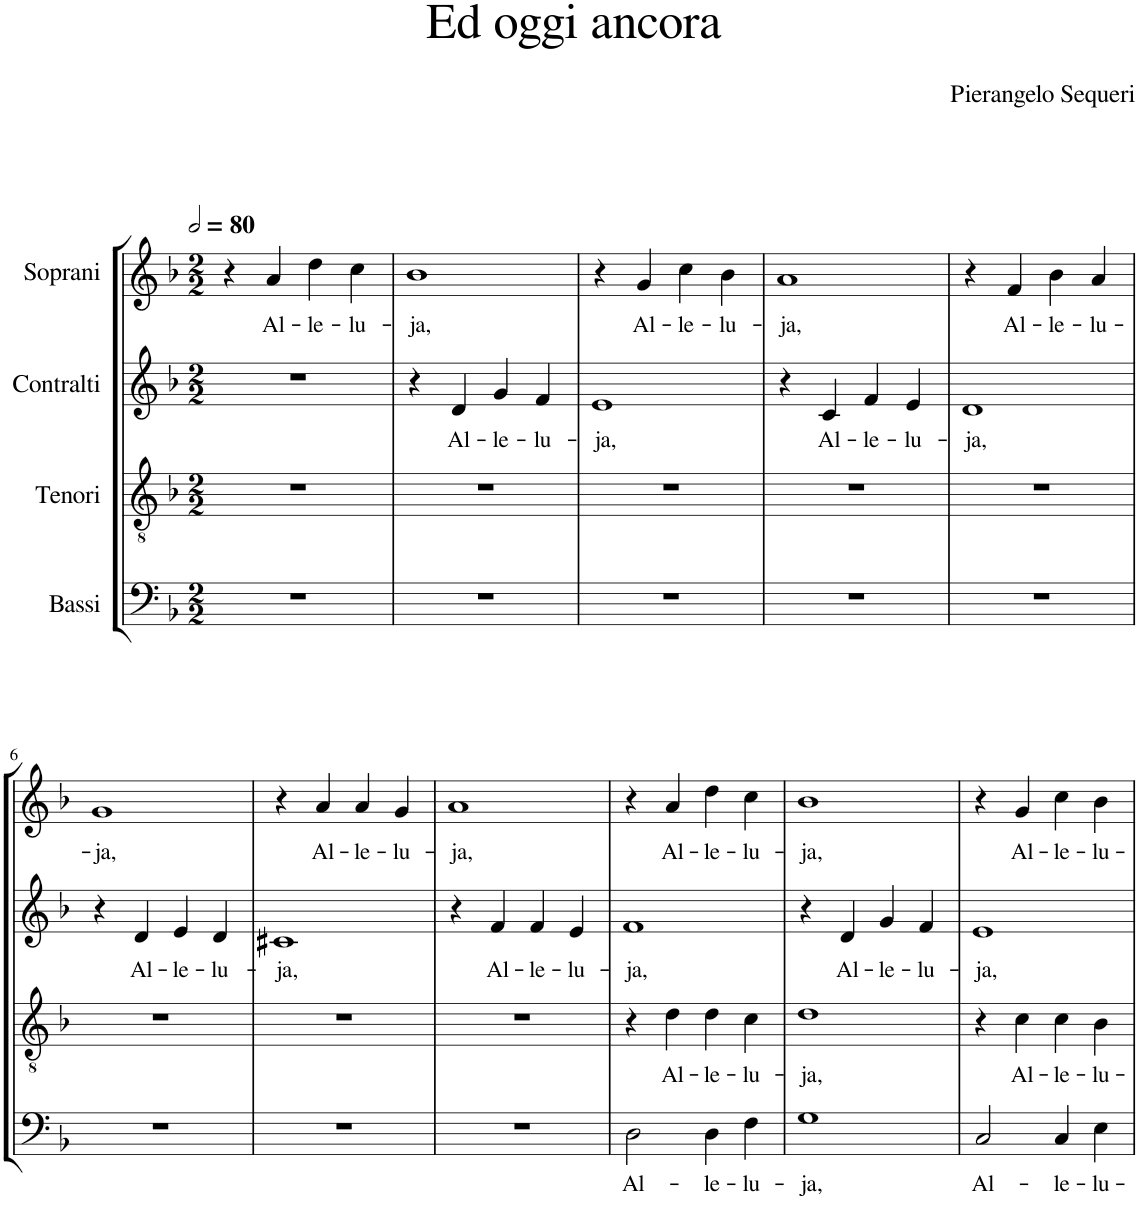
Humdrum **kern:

**kern	**text	**kern	**text	**kern	**text	**kern	**text
*part4	*part4	*part3	*part3	*part2	*part2	*part1	*part1
*staff4	*staff4	*staff3	*staff3	*staff2	*staff2	*staff1	*staff1
*I"Bassi	*	*I"Tenori	*	*I"Contralti	*	*I"Soprani	*
*clefF4	*	*clefGv2	*	*clefG2	*	*clefG2	*
*	*	*	*	*	*	*Trd1c2	*
*k[b-]	*	*k[b-]	*	*k[b-]	*	*k[b-]	*
*F:	*	*F:	*	*F:	*	*F:	*
*M2/2	*	*M2/2	*	*M2/2	*	*M2/2	*
*MM160	*	*MM160	*	*MM160	*	*MM160	*
=1	=1	=1	=1	=1	=1	=1	=1
1r	.	1r	.	1r	.	4r	.
!	!	!	!	!	!	!	!LO:LY:b
.	.	.	.	.	.	4a/	Al-
!	!	!	!	!	!	!	!LO:LY:b
.	.	.	.	.	.	4dd\	-le-
!	!	!	!	!	!	!	!LO:LY:b
.	.	.	.	.	.	4cc\	-lu-
=2	=2	=2	=2	=2	=2	=2	=2
!	!	!	!	!	!	!	!LO:LY:b
1r	.	1r	.	4r	.	1b-	-ja,
!	!	!	!	!	!LO:LY:b	!	!
.	.	.	.	4d/	Al-	.	.
!	!	!	!	!	!LO:LY:b	!	!
.	.	.	.	4g/	-le-	.	.
!	!	!	!	!	!LO:LY:b	!	!
.	.	.	.	4f/	-lu-	.	.
=3	=3	=3	=3	=3	=3	=3	=3
!	!	!	!	!	!LO:LY:b	!	!
1r	.	1r	.	1e	-ja,	4r	.
!	!	!	!	!	!	!	!LO:LY:b
.	.	.	.	.	.	4g/	Al-
!	!	!	!	!	!	!	!LO:LY:b
.	.	.	.	.	.	4cc\	-le-
!	!	!	!	!	!	!	!LO:LY:b
.	.	.	.	.	.	4b-\	-lu-
=4	=4	=4	=4	=4	=4	=4	=4
!	!	!	!	!	!	!	!LO:LY:b
1r	.	1r	.	4r	.	1a	-ja,
!	!	!	!	!	!LO:LY:b	!	!
.	.	.	.	4c/	Al-	.	.
!	!	!	!	!	!LO:LY:b	!	!
.	.	.	.	4f/	-le-	.	.
!	!	!	!	!	!LO:LY:b	!	!
.	.	.	.	4e/	-lu-	.	.
=5	=5	=5	=5	=5	=5	=5	=5
!	!	!	!	!	!LO:LY:b	!	!
1r	.	1r	.	1d	-ja,	4r	.
!	!	!	!	!	!	!	!LO:LY:b
.	.	.	.	.	.	4f/	Al-
!	!	!	!	!	!	!	!LO:LY:b
.	.	.	.	.	.	4b-\	-le-
!	!	!	!	!	!	!	!LO:LY:b
.	.	.	.	.	.	4a/	-lu-
!!LO:LB:g=z
=6	=6	=6	=6	=6	=6	=6	=6
!	!	!	!	!	!	!	!LO:LY:b
1r	.	1r	.	4r	.	1g	-ja,
!	!	!	!	!	!LO:LY:b	!	!
.	.	.	.	4d/	Al-	.	.
!	!	!	!	!	!LO:LY:b	!	!
.	.	.	.	4e/	-le-	.	.
!	!	!	!	!	!LO:LY:b	!	!
.	.	.	.	4d/	-lu-	.	.
=7	=7	=7	=7	=7	=7	=7	=7
!	!	!	!	!	!LO:LY:b	!	!
1r	.	1r	.	1c#X	-ja,	4r	.
!	!	!	!	!	!	!	!LO:LY:b
.	.	.	.	.	.	4a/	Al-
!	!	!	!	!	!	!	!LO:LY:b
.	.	.	.	.	.	4a/	-le-
!	!	!	!	!	!	!	!LO:LY:b
.	.	.	.	.	.	4g/	-lu-
=8	=8	=8	=8	=8	=8	=8	=8
!	!	!	!	!	!	!	!LO:LY:b
1r	.	1r	.	4r	.	1a	-ja,
!	!	!	!	!	!LO:LY:b	!	!
.	.	.	.	4f/	Al-	.	.
!	!	!	!	!	!LO:LY:b	!	!
.	.	.	.	4f/	-le-	.	.
!	!	!	!	!	!LO:LY:b	!	!
.	.	.	.	4e/	-lu-	.	.
=9	=9	=9	=9	=9	=9	=9	=9
!	!LO:LY:b	!	!	!	!LO:LY:b	!	!
2D\	Al-	4r	.	1f	-ja,	4r	.
!	!	!	!LO:LY:b	!	!	!	!LO:LY:b
.	.	4d\	Al-	.	.	4a/	Al-
!	!LO:LY:b	!	!LO:LY:b	!	!	!	!LO:LY:b
4D\	-le-	4d\	-le-	.	.	4dd\	-le-
!	!LO:LY:b	!	!LO:LY:b	!	!	!	!LO:LY:b
4F\	-lu-	4c\	-lu-	.	.	4cc\	-lu-
=10	=10	=10	=10	=10	=10	=10	=10
!	!LO:LY:b	!	!LO:LY:b	!	!	!	!LO:LY:b
1G	-ja,	1d	-ja,	4r	.	1b-	-ja,
!	!	!	!	!	!LO:LY:b	!	!
.	.	.	.	4d/	Al-	.	.
!	!	!	!	!	!LO:LY:b	!	!
.	.	.	.	4g/	-le-	.	.
!	!	!	!	!	!LO:LY:b	!	!
.	.	.	.	4f/	-lu-	.	.
=11	=11	=11	=11	=11	=11	=11	=11
!	!LO:LY:b	!	!	!	!LO:LY:b	!	!
2C/	Al-	4r	.	1e	-ja,	4r	.
!	!	!	!LO:LY:b	!	!	!	!LO:LY:b
.	.	4c\	Al-	.	.	4g/	Al-
!	!LO:LY:b	!	!LO:LY:b	!	!	!	!LO:LY:b
4C/	-le-	4c\	-le-	.	.	4cc\	-le-
!	!LO:LY:b	!	!LO:LY:b	!	!	!	!LO:LY:b
4E\	-lu-	4B-\	-lu-	.	.	4b-\	-lu-
=	=	=	=	=	=	=	=
*-	*-	*-	*-	*-	*-	*-	*-
